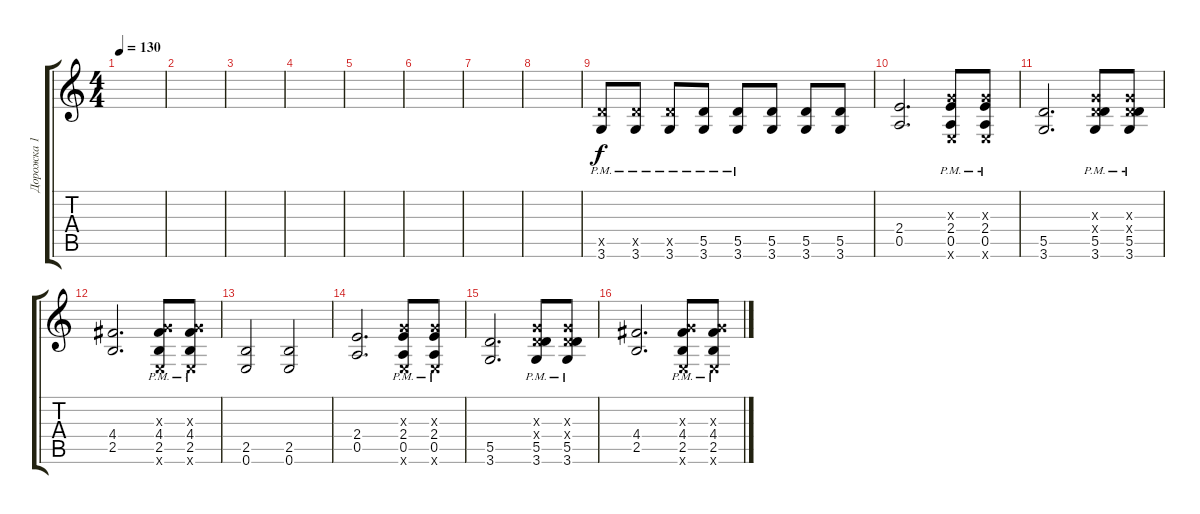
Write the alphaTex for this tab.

\track ("Дорожка 1" "Дорожка 1") {instrument acousticguitarsteel}
\staff {score tabs}
\tuning (E4 B3 G3 D3 A2 E2) {hide}
\ts (4 4)
\tempo 130
\clef g2
\ks c
|
|
|
|
|
|
|
|
(5.5{pm x} 3.6{pm}).8 (5.5{pm x} 3.6{pm}).8 (5.5{pm x} 3.6{pm}).8 (5.5{pm} 3.6{pm}).8 (5.5 3.6{pm}).8 (5.5 3.6).8 (5.5 3.6).8 (5.5 3.6).8 |
(2.4 0.5).2{d} (0.3{x} 2.4{pm} 0.5{pm} 0.6{x}).8 (0.3{x} 2.4{pm} 0.5{pm} 0.6{x}).8 |
(5.5 3.6).2{d} (0.3{x} 0.4{x} 5.5{pm} 3.6{pm}).8 (0.3{x} 0.4{x} 5.5{pm} 3.6{pm}).8 |
(4.4 2.5).2{d} (0.3{x} 4.4{pm} 2.5{pm} 0.6{x}).8 (0.3{x} 4.4{pm} 2.5{pm} 0.6{x}).8 |
(2.5 0.6).2 (2.5 0.6).2 |
(2.4 0.5).2{d} (0.3{x} 2.4{pm} 0.5{pm} 0.6{x}).8 (0.3{x} 2.4{pm} 0.5{pm} 0.6{x}).8 |
(5.5 3.6).2{d} (0.3{x} 0.4{x} 5.5{pm} 3.6{pm}).8 (0.3{x} 0.4{x} 5.5{pm} 3.6{pm}).8 |
(4.4 2.5).2{d} (0.3{x} 4.4{pm} 2.5{pm} 0.6{x}).8 (0.3{x} 4.4{pm} 2.5{pm} 0.6{x}).8
